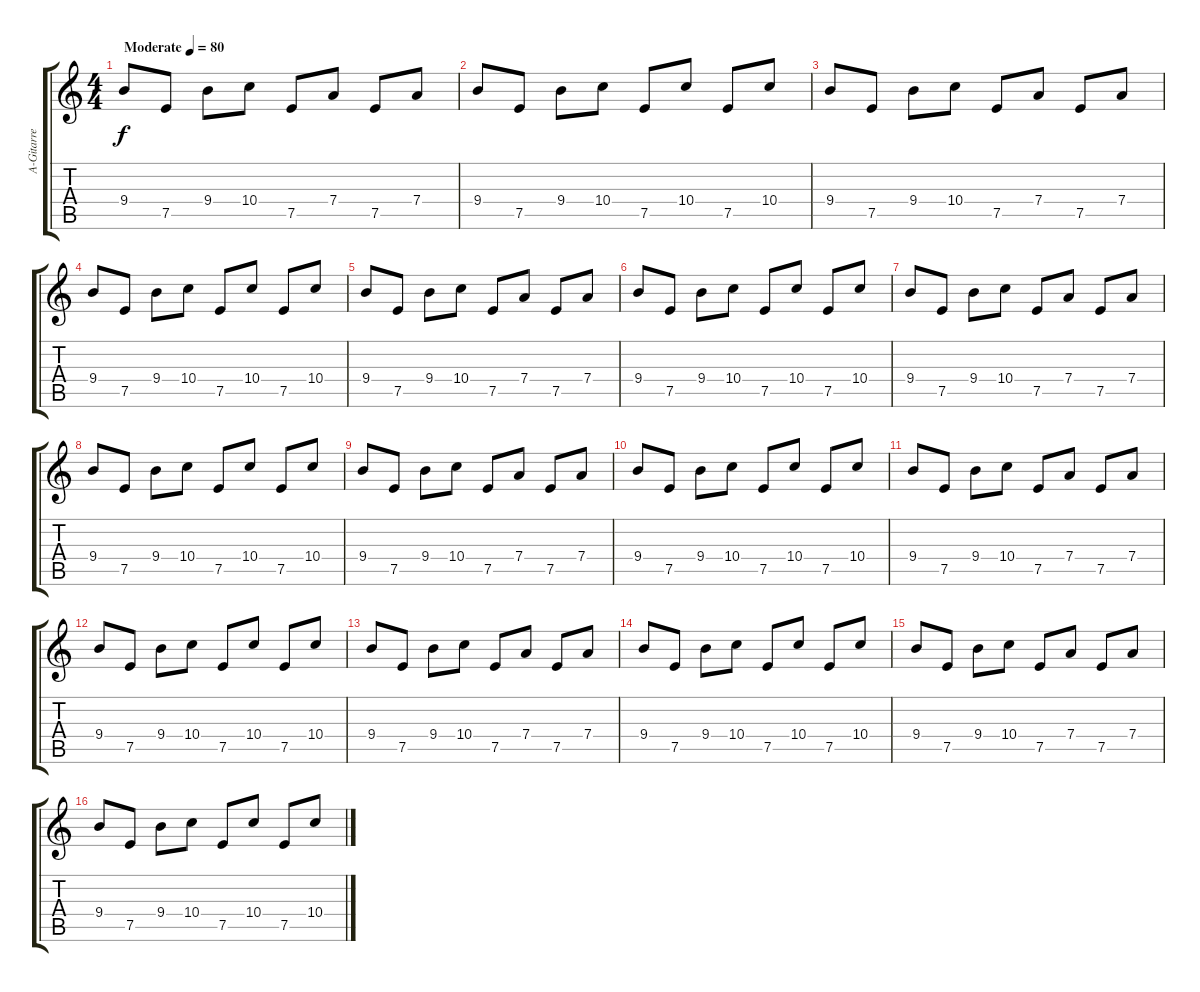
\track ("A-Gitarre 1" "A-Gitarre ") {instrument acousticguitarsteel}
\staff {score tabs}
\tuning (E4 B3 G3 D3 A2 E2) {hide}
\ts (4 4)
\tempo (80 "Moderate")
\clef g2
\ks c
9.4.8{dy f instrument acousticguitarsteel} 7.5.8 9.4.8 10.4.8 7.5.8 7.4.8 7.5.8 7.4.8 |
9.4.8 7.5.8 9.4.8 10.4.8 7.5.8 10.4.8 7.5.8 10.4.8 |
9.4.8 7.5.8 9.4.8 10.4.8 7.5.8 7.4.8 7.5.8 7.4.8 |
9.4.8 7.5.8 9.4.8 10.4.8 7.5.8 10.4.8 7.5.8 10.4.8 |
9.4.8 7.5.8 9.4.8 10.4.8 7.5.8 7.4.8 7.5.8 7.4.8 |
9.4.8 7.5.8 9.4.8 10.4.8 7.5.8 10.4.8 7.5.8 10.4.8 |
9.4.8 7.5.8 9.4.8 10.4.8 7.5.8 7.4.8 7.5.8 7.4.8 |
9.4.8 7.5.8 9.4.8 10.4.8 7.5.8 10.4.8 7.5.8 10.4.8 |
9.4.8 7.5.8 9.4.8 10.4.8 7.5.8 7.4.8 7.5.8 7.4.8 |
9.4.8 7.5.8 9.4.8 10.4.8 7.5.8 10.4.8 7.5.8 10.4.8 |
9.4.8 7.5.8 9.4.8 10.4.8 7.5.8 7.4.8 7.5.8 7.4.8 |
9.4.8 7.5.8 9.4.8 10.4.8 7.5.8 10.4.8 7.5.8 10.4.8 |
9.4.8 7.5.8 9.4.8 10.4.8 7.5.8 7.4.8 7.5.8 7.4.8 |
9.4.8 7.5.8 9.4.8 10.4.8 7.5.8 10.4.8 7.5.8 10.4.8 |
9.4.8 7.5.8 9.4.8 10.4.8 7.5.8 7.4.8 7.5.8 7.4.8 |
9.4.8 7.5.8 9.4.8 10.4.8 7.5.8 10.4.8 7.5.8 10.4.8
